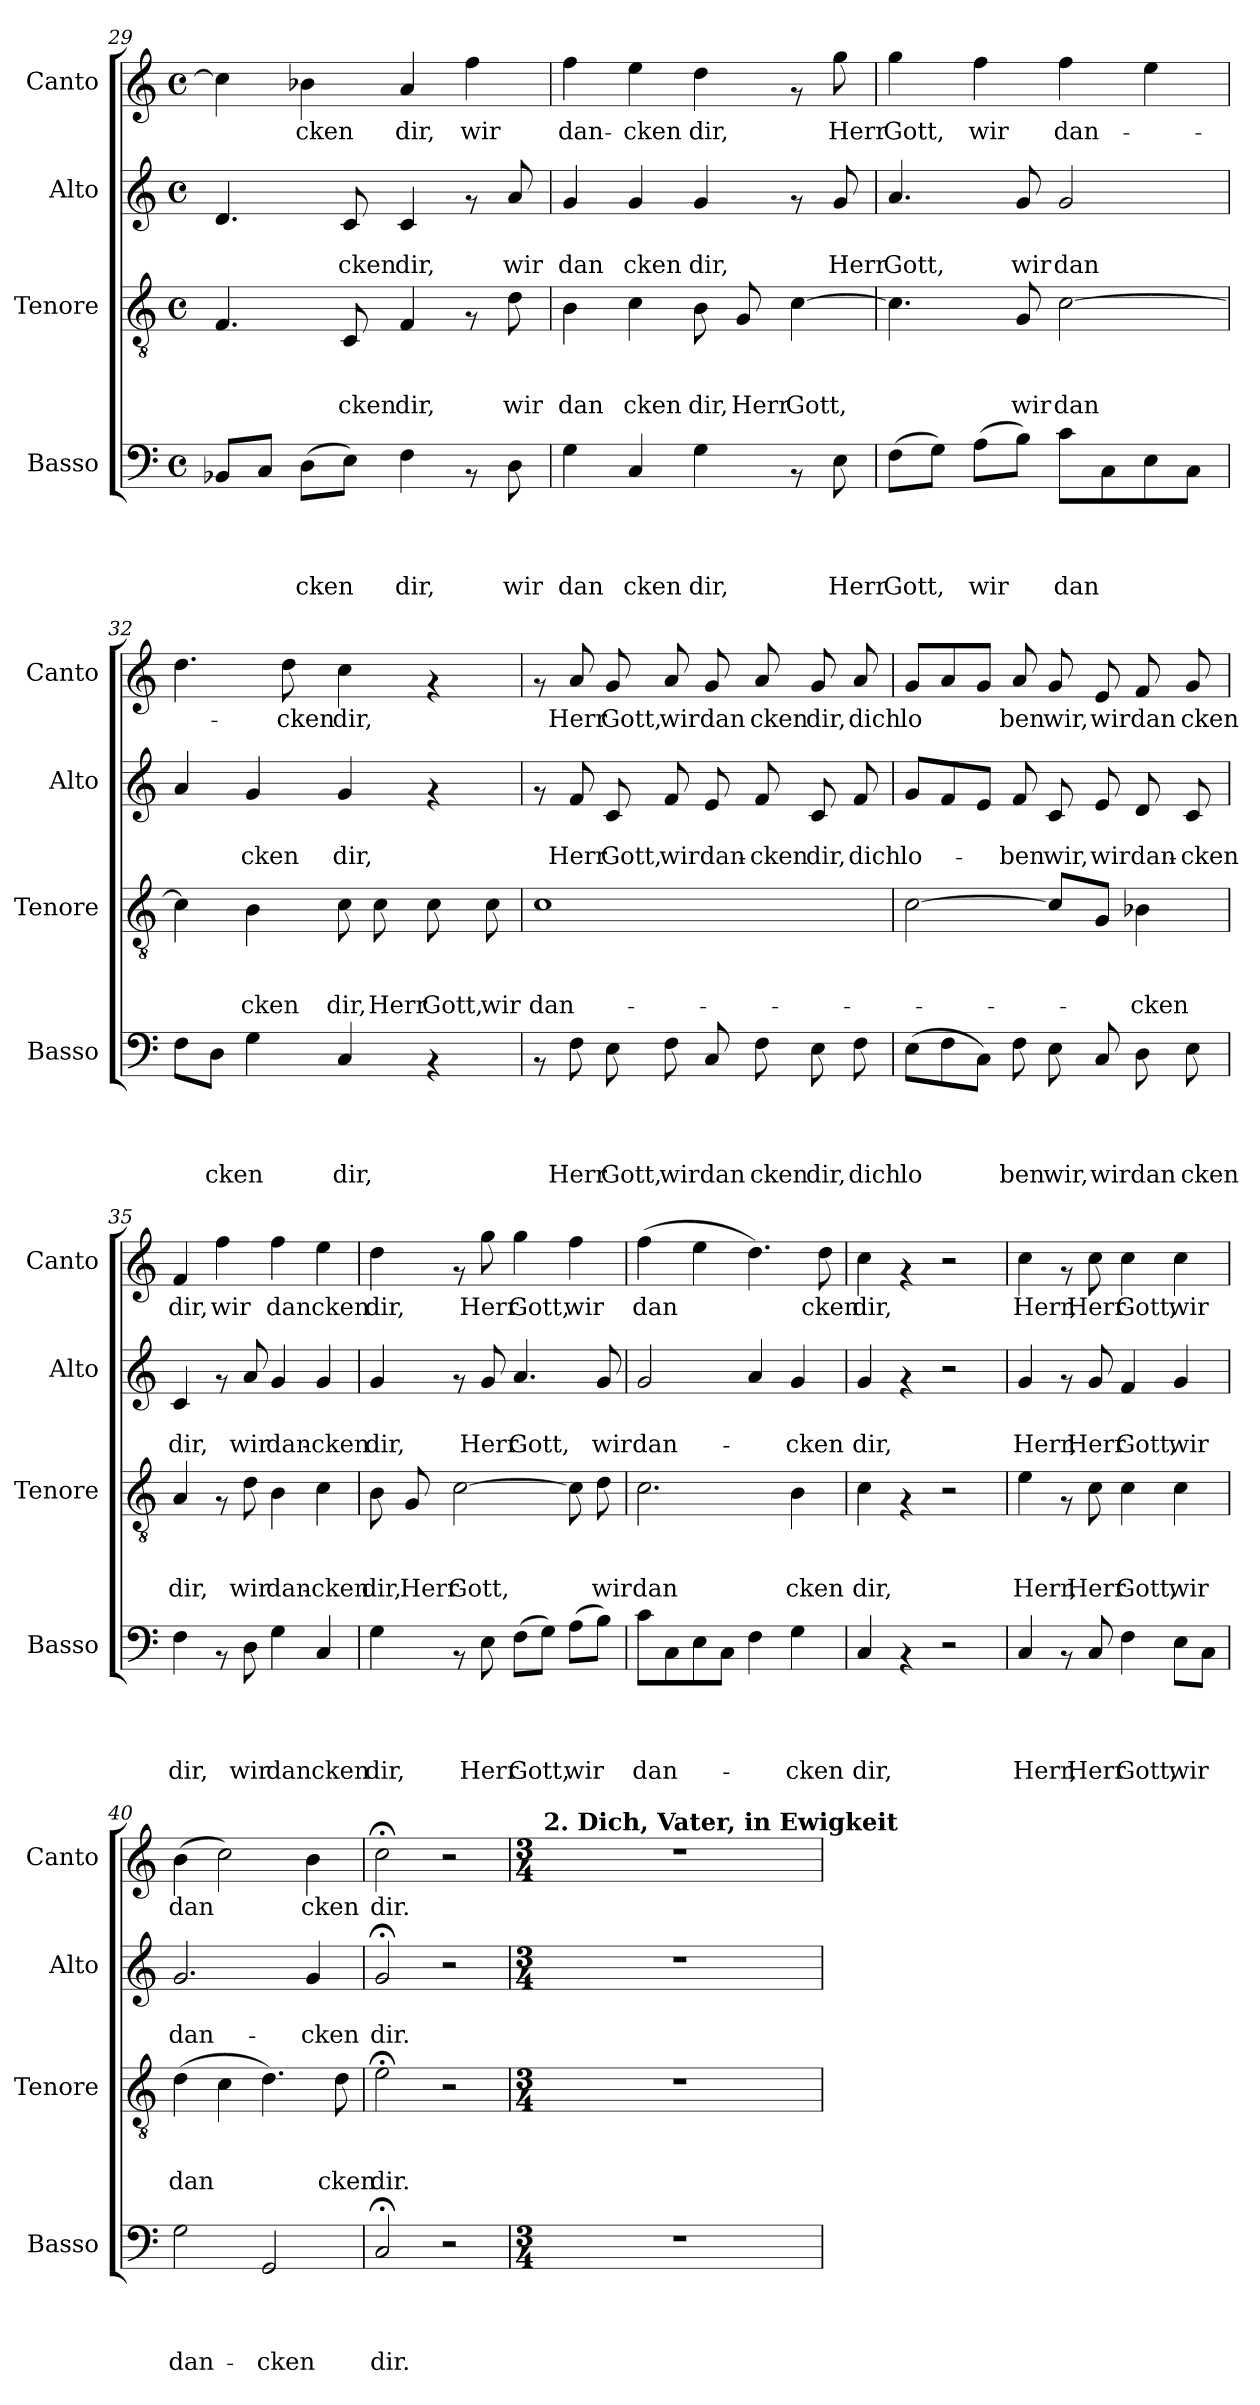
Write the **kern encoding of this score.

**kern	**text	**text	**text	**text	**kern	**text	**text	**text	**kern	**text	**text	**kern	**text
*part4	*part4	*part4	*part4	*part4	*part3	*part3	*part3	*part3	*part2	*part2	*part2	*part1	*part1
*staff4	*staff4	*staff4	*staff4	*staff4	*staff3	*staff3	*staff3	*staff3	*staff2	*staff2	*staff2	*staff1	*staff1
*I"Basso	*	*	*	*	*I"Tenore	*	*	*	*I"Alto	*	*	*I"Canto	*
*I'Basso	*	*	*	*	*I'Tenore	*	*	*	*I'Alto	*	*	*I'Canto	*
*clefF4	*	*	*	*	*clefGv2	*	*	*	*clefG2	*	*	*clefG2	*
*k[]	*	*	*	*	*k[]	*	*	*	*k[]	*	*	*k[]	*
*C:	*	*	*	*	*C:	*	*	*	*C:	*	*	*C:	*
*M4/4	*	*	*	*	*M4/4	*	*	*	*M4/4	*	*	*M4/4	*
*met(c)	*	*	*	*	*met(c)	*	*	*	*met(c)	*	*	*met(c)	*
=29	=29	=29	=29	=29	=29	=29	=29	=29	=29	=29	=29	=29	=29
8BB-X/L	.	.	.	.	4.F/	.	.	.	4.d/	.	.	4cc\]	.
8C/J	.	.	.	.	.	.	.	.	.	.	.	.	.
!	!	!	!	!LO:LY:b	!	!	!	!	!	!	!	!	!LO:LY:b
(>8D\L	.	.	.	cken	.	.	.	.	.	.	.	4b-X\	-cken
!	!	!	!	!	!	!	!	!LO:LY:b	!	!	!LO:LY:b	!	!
8E\J)	.	.	.	.	8C/	.	.	cken	8c/	.	cken	.	.
!	!	!	!	!LO:LY:b	!	!	!	!LO:LY:b	!	!	!LO:LY:b	!	!LO:LY:b
4F\	.	.	.	dir,	4F/	.	.	dir,	4c/	.	dir,	4a/	dir,
!	!	!	!	!	!	!	!	!	!	!	!	!	!LO:LY:b
8rAA	.	.	.	.	8rF	.	.	.	8rf	.	.	4ff\	wir
!	!	!	!	!LO:LY:b	!	!	!	!LO:LY:b	!	!	!LO:LY:b	!	!
8D\	.	.	.	wir	8d\	.	.	wir	8a/	.	wir	.	.
=30	=30	=30	=30	=30	=30	=30	=30	=30	=30	=30	=30	=30	=30
!	!	!	!	!LO:LY:b	!	!	!	!LO:LY:b	!	!	!LO:LY:b	!	!LO:LY:b
4G\	.	.	.	dan	4B\	.	.	dan	4g/	.	dan	4ff\	dan-
!	!	!	!	!LO:LY:b	!	!	!	!LO:LY:b	!	!	!LO:LY:b	!	!LO:LY:b
4C/	.	.	.	cken	4c\	.	.	cken	4g/	.	cken	4ee\	-cken
!	!	!	!	!LO:LY:b	!	!	!	!LO:LY:b	!	!	!LO:LY:b	!	!LO:LY:b
4G\	.	.	.	dir,	8B\	.	.	dir,	4g/	.	dir,	4dd\	dir,
!	!	!	!	!	!	!	!	!LO:LY:b	!	!	!	!	!
.	.	.	.	.	8G/	.	.	Herr	.	.	.	.	.
!	!	!	!	!	!	!	!	!LO:LY:b	!	!	!	!	!
8rAA	.	.	.	.	[>4c\	.	.	Gott,	8rf	.	.	8rf	.
!	!	!	!	!LO:LY:b	!	!	!	!	!	!	!LO:LY:b	!	!LO:LY:b
8E\	.	.	.	Herr	.	.	.	.	8g/	.	Herr	8gg\	Herr
=31	=31	=31	=31	=31	=31	=31	=31	=31	=31	=31	=31	=31	=31
!	!	!	!	!LO:LY:b	!	!	!	!	!	!	!LO:LY:b	!	!LO:LY:b
(>8F\L	.	.	.	Gott,	4.c\]	.	.	.	4.a/	.	Gott,	4gg\	Gott,
8G\J)	.	.	.	.	.	.	.	.	.	.	.	.	.
!	!	!	!	!LO:LY:b	!	!	!	!	!	!	!	!	!LO:LY:b
(>8A\L	.	.	.	wir	.	.	.	.	.	.	.	4ff\	wir
!	!	!	!	!	!	!	!	!LO:LY:b	!	!	!LO:LY:b	!	!
8B\J)	.	.	.	.	8G/	.	.	wir	8g/	.	wir	.	.
!	!	!	!	!LO:LY:b	!	!	!	!LO:LY:b	!	!	!LO:LY:b	!	!LO:LY:b
8c\L	.	.	.	dan	[<2c\	.	.	dan	2g/	.	dan	4ff\	dan-
8C\	.	.	.	.	.	.	.	.	.	.	.	.	.
8E\	.	.	.	.	.	.	.	.	.	.	.	4ee\	.
8C\J	.	.	.	.	.	.	.	.	.	.	.	.	.
!!LO:PB:g=z
=32	=32	=32	=32	=32	=32	=32	=32	=32	=32	=32	=32	=32	=32
8F\L	.	.	.	.	4c\]	.	.	.	4a/	.	.	4.dd\	.
!	!	!	!	!LO:LY:b	!	!	!	!	!	!	!	!	!
8D\J	.	.	.	cken	.	.	.	.	.	.	.	.	.
!	!	!	!	!	!	!	!	!LO:LY:b	!	!	!LO:LY:b	!	!
4G\	.	.	.	.	4B\	.	.	cken	4g/	.	cken	.	.
!	!	!	!	!	!	!	!	!	!	!	!	!	!LO:LY:b
.	.	.	.	.	.	.	.	.	.	.	.	8dd\	-cken
!	!	!	!	!LO:LY:b	!	!	!	!LO:LY:b	!	!	!LO:LY:b	!	!LO:LY:b
4C/	.	.	.	dir,	8c\	.	.	dir,	4g/	.	dir,	4cc\	dir,
!	!	!	!	!	!	!	!	!LO:LY:b	!	!	!	!	!
.	.	.	.	.	8c\	.	.	Herr	.	.	.	.	.
!	!	!	!	!	!	!	!	!LO:LY:b	!	!	!	!	!
4rAA	.	.	.	.	8c\	.	.	Gott,	4rf	.	.	4rf	.
!	!	!	!	!	!	!	!	!LO:LY:b	!	!	!	!	!
.	.	.	.	.	8c\	.	.	wir	.	.	.	.	.
=33	=33	=33	=33	=33	=33	=33	=33	=33	=33	=33	=33	=33	=33
!	!	!	!	!	!	!	!	!LO:LY:b	!	!	!	!	!
8rAA	.	.	.	.	1c	.	.	dan-	8rf	.	.	8rf	.
!	!	!	!	!LO:LY:b	!	!	!	!	!	!	!LO:LY:b	!	!LO:LY:b
8F\	.	.	.	Herr	.	.	.	.	8f/	.	Herr	8a/	Herr
!	!	!	!	!LO:LY:b	!	!	!	!	!	!	!LO:LY:b	!	!LO:LY:b
8E\	.	.	.	Gott,	.	.	.	.	8c/	.	Gott,	8g/	Gott,
!	!	!	!	!LO:LY:b	!	!	!	!	!	!	!LO:LY:b	!	!LO:LY:b
8F\	.	.	.	wir	.	.	.	.	8f/	.	wir	8a/	wir
!	!	!	!	!LO:LY:b	!	!	!	!	!	!	!LO:LY:b	!	!LO:LY:b
8C/	.	.	.	dan	.	.	.	.	8e/	.	dan-	8g/	dan
!	!	!	!	!LO:LY:b	!	!	!	!	!	!	!LO:LY:b	!	!LO:LY:b
8F\	.	.	.	cken	.	.	.	.	8f/	.	-cken	8a/	cken
!	!	!	!	!LO:LY:b	!	!	!	!	!	!	!LO:LY:b	!	!LO:LY:b
8E\	.	.	.	dir,	.	.	.	.	8c/	.	dir,	8g/	dir,
!	!	!	!	!LO:LY:b	!	!	!	!	!	!	!LO:LY:b	!	!LO:LY:b
8F\	.	.	.	dich	.	.	.	.	8f/	.	dich	8a/	dich
=34	=34	=34	=34	=34	=34	=34	=34	=34	=34	=34	=34	=34	=34
!	!	!	!	!LO:LY:b	!	!	!	!	!	!	!LO:LY:b	!	!LO:LY:b
(>8E\L	.	.	.	lo	[>2c\	.	.	.	8g/L	.	lo-	8g/L	lo
8F\	.	.	.	.	.	.	.	.	8f/	.	.	8a/	.
8C\J)	.	.	.	.	.	.	.	.	8e/J	.	.	8g/J	.
!	!	!	!	!LO:LY:b	!	!	!	!	!	!	!LO:LY:b	!	!LO:LY:b
8F\	.	.	.	ben	.	.	.	.	8f/	.	-ben	8a/	ben
!	!	!	!	!LO:LY:b	!	!	!	!	!	!	!LO:LY:b	!	!LO:LY:b
8E\	.	.	.	wir,	8c/L]	.	.	.	8c/	.	wir,	8g/	wir,
!	!	!	!	!LO:LY:b	!	!	!	!	!	!	!LO:LY:b	!	!LO:LY:b
8C/	.	.	.	wir	8G/J	.	.	.	8e/	.	wir	8e/	wir
!	!	!	!	!LO:LY:b	!	!	!	!LO:LY:b	!	!	!LO:LY:b	!	!LO:LY:b
8D\	.	.	.	dan	4B-X\	.	.	-cken	8d/	.	dan-	8f/	dan
!	!	!	!	!LO:LY:b	!	!	!	!	!	!	!LO:LY:b	!	!LO:LY:b
8E\	.	.	.	cken	.	.	.	.	8c/	.	-cken	8g/	cken
=35	=35	=35	=35	=35	=35	=35	=35	=35	=35	=35	=35	=35	=35
!	!	!	!	!LO:LY:b	!	!	!	!LO:LY:b	!	!	!LO:LY:b	!	!LO:LY:b
4F\	.	.	.	dir,	4A/	.	.	dir,	4c/	.	dir,	4f/	dir,
!	!	!	!	!	!	!	!	!	!	!	!	!	!LO:LY:b
8rAA	.	.	.	.	8rF	.	.	.	8rf	.	.	4ff\	wir
!	!	!	!	!LO:LY:b	!	!	!	!LO:LY:b	!	!	!LO:LY:b	!	!
8D\	.	.	.	wir	8d\	.	.	wir	8a/	.	wir	.	.
!	!	!	!	!LO:LY:b	!	!	!	!LO:LY:b	!	!	!LO:LY:b	!	!LO:LY:b
4G\	.	.	.	dan	4B\	.	.	dan-	4g/	.	dan-	4ff\	dan
!	!	!	!	!LO:LY:b	!	!	!	!LO:LY:b	!	!	!LO:LY:b	!	!LO:LY:b
4C/	.	.	.	cken	4c\	.	.	-cken	4g/	.	-cken	4ee\	cken
!!LO:PB:g=z
=36	=36	=36	=36	=36	=36	=36	=36	=36	=36	=36	=36	=36	=36
!	!	!	!	!LO:LY:b	!	!	!	!LO:LY:b	!	!	!LO:LY:b	!	!LO:LY:b
4G\	.	.	.	dir,	8B\	.	.	dir,	4g/	.	dir,	4dd\	dir,
!	!	!	!	!	!	!	!	!LO:LY:b	!	!	!	!	!
.	.	.	.	.	8G/	.	.	Herr	.	.	.	.	.
!	!	!	!	!	!	!	!	!LO:LY:b	!	!	!	!	!
8rAA	.	.	.	.	[>2c\	.	.	Gott,	8rf	.	.	8rf	.
!	!	!	!	!LO:LY:b	!	!	!	!	!	!	!LO:LY:b	!	!LO:LY:b
8E\	.	.	.	Herr	.	.	.	.	8g/	.	Herr	8gg\	Herr
!	!	!	!	!LO:LY:b	!	!	!	!	!	!	!LO:LY:b	!	!LO:LY:b
(>8F\L	.	.	.	Gott,	.	.	.	.	4.a/	.	Gott,	4gg\	Gott,
8G\J)	.	.	.	.	.	.	.	.	.	.	.	.	.
!	!	!	!	!LO:LY:b	!	!	!	!	!	!	!	!	!LO:LY:b
(>8A\L	.	.	.	wir	8c\]	.	.	.	.	.	.	4ff\	wir
!	!	!	!	!	!	!	!	!LO:LY:b	!	!	!LO:LY:b	!	!
8B\J)	.	.	.	.	8d\	.	.	wir	8g/	.	wir	.	.
=37	=37	=37	=37	=37	=37	=37	=37	=37	=37	=37	=37	=37	=37
!	!	!	!	!LO:LY:b	!	!	!	!LO:LY:b	!	!	!LO:LY:b	!	!LO:LY:b
8c\L	.	.	.	dan-	2.c\	.	.	dan	2g/	.	dan-	(>4ff\	dan
8C\	.	.	.	.	.	.	.	.	.	.	.	.	.
8E\	.	.	.	.	.	.	.	.	.	.	.	4ee\	.
8C\J	.	.	.	.	.	.	.	.	.	.	.	.	.
4F\	.	.	.	.	.	.	.	.	4a/	.	.	4.dd\)	.
!	!	!	!	!LO:LY:b	!	!	!	!LO:LY:b	!	!	!LO:LY:b	!	!
4G\	.	.	.	-cken	4B\	.	.	cken	4g/	.	-cken	.	.
!	!	!	!	!	!	!	!	!	!	!	!	!	!LO:LY:b
.	.	.	.	.	.	.	.	.	.	.	.	8dd\	cken
=38	=38	=38	=38	=38	=38	=38	=38	=38	=38	=38	=38	=38	=38
!	!	!	!	!LO:LY:b	!	!	!	!LO:LY:b	!	!	!LO:LY:b	!	!LO:LY:b
4C/	.	.	.	dir,	4c\	.	.	dir,	4g/	.	dir,	4cc\	dir,
4rAA	.	.	.	.	4rF	.	.	.	4rf	.	.	4rf	.
2r	.	.	.	.	2r	.	.	.	2r	.	.	2r	.
=39	=39	=39	=39	=39	=39	=39	=39	=39	=39	=39	=39	=39	=39
!	!	!	!	!LO:LY:b	!	!	!	!LO:LY:b	!	!	!LO:LY:b	!	!LO:LY:b
4C/	.	.	.	Herr,	4e\	.	.	Herr,	4g/	.	Herr,	4cc\	Herr,
8rAA	.	.	.	.	8rF	.	.	.	8rf	.	.	8rf	.
!	!	!	!	!LO:LY:b	!	!	!	!LO:LY:b	!	!	!LO:LY:b	!	!LO:LY:b
8C/	.	.	.	Herr	8c\	.	.	Herr	8g/	.	Herr	8cc\	Herr
!	!	!	!	!LO:LY:b	!	!	!	!LO:LY:b	!	!	!LO:LY:b	!	!LO:LY:b
4F\	.	.	.	Gott,	4c\	.	.	Gott,	4f/	.	Gott,	4cc\	Gott,
!	!	!	!	!LO:LY:b	!	!	!	!LO:LY:b	!	!	!LO:LY:b	!	!LO:LY:b
8E\L	.	.	.	wir	4c\	.	.	wir	4g/	.	wir	4cc\	wir
8C\J	.	.	.	.	.	.	.	.	.	.	.	.	.
=40	=40	=40	=40	=40	=40	=40	=40	=40	=40	=40	=40	=40	=40
!	!	!	!	!LO:LY:b	!	!	!	!LO:LY:b	!	!	!LO:LY:b	!	!LO:LY:b
2G\	.	.	.	dan-	(>4d\	.	.	dan	2.g/	.	dan-	(>4b\	dan
.	.	.	.	.	4c\	.	.	.	.	.	.	2cc\)	.
!	!	!	!	!LO:LY:b	!	!	!	!	!	!	!	!	!
2GG/	.	.	.	-cken	4.d\)	.	.	.	.	.	.	.	.
!	!	!	!	!	!	!	!	!	!	!	!LO:LY:b	!	!LO:LY:b
.	.	.	.	.	.	.	.	.	4g/	.	-cken	4b\	cken
!	!	!	!	!	!	!	!	!LO:LY:b	!	!	!	!	!
.	.	.	.	.	8d\	.	.	cken	.	.	.	.	.
=41	=41	=41	=41	=41	=41	=41	=41	=41	=41	=41	=41	=41	=41
!	!	!	!	!LO:LY:b	!	!	!	!LO:LY:b	!	!	!LO:LY:b	!	!LO:LY:b
2C;/	.	.	.	dir.	2e;<\	.	.	dir.	2g;/	.	dir.	2cc;<\	dir.
2r	.	.	.	.	2r	.	.	.	2r	.	.	2r	.
!!LO:LB:g=z
=42	=42	=42	=42	=42	=42	=42	=42	=42	=42	=42	=42	=42	=42
*M3/4	*	*	*	*	*M3/4	*	*	*	*M3/4	*	*	*M3/4	*
!	!	!	!	!	!	!	!	!	!	!	!	!LO:TX:a:B:t=2. Dich, Vater, in Ewigkeit	!
2.r	.	.	.	.	2.r	.	.	.	2.r	.	.	2.r	.
=	=	=	=	=	=	=	=	=	=	=	=	=	=
*-	*-	*-	*-	*-	*-	*-	*-	*-	*-	*-	*-	*-	*-
